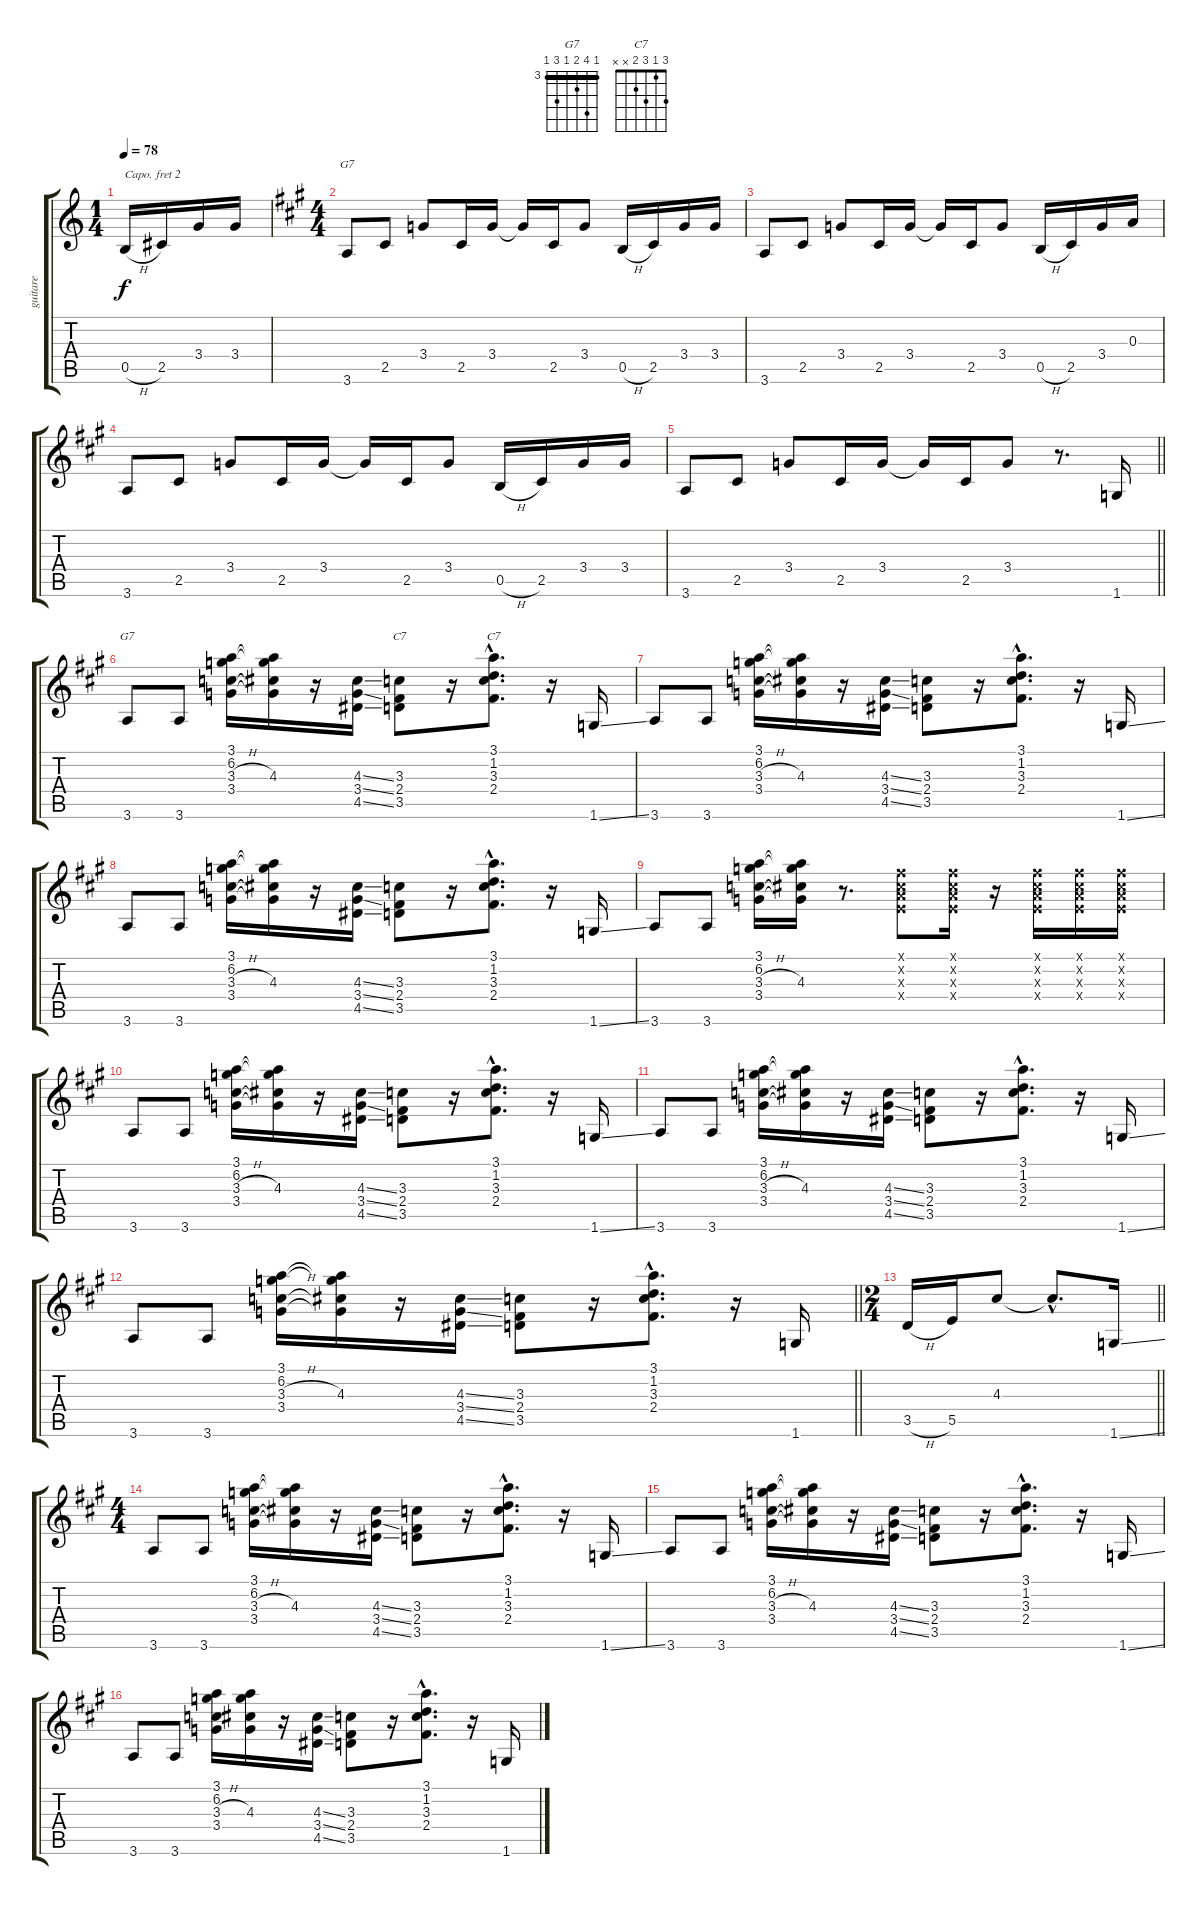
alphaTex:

\track ("guitare" "guitare") {instrument electricguitarclean}
\staff {score tabs}
\capo 2
\tuning (E4 B3 G3 D3 A2 E2) {hide}
\chord ("G7" x x x 3 2 3)
\chord ("G7" 3 6 4 3 5 3) {firstfret 3 barre 3}
\chord ("C7" 0 1 3 2 3 x)
\chord ("C7" 3 1 3 2 x x)
\ts (1 4)
\tempo 78
\clef g2
\ks c
0.5{h}.16{dy f instrument electricguitarclean} 2.5.16 3.4.16 3.4.16 |
\ts (4 4)
\ks a
3.6.8{ch "G7"} 2.5.8 3.4.8 2.5.16 3.4.16 3.4{t}.16 2.5.16 3.4.8 0.5{h}.16 2.5.16 3.4.16 3.4.16 |
3.6.8 2.5.8 3.4.8 2.5.16 3.4.16 3.4{t}.16 2.5.16 3.4.8 0.5{h}.16 2.5.16 3.4.16 0.3.16 |
3.6.8 2.5.8 3.4.8 2.5.16 3.4.16 3.4{t}.16 2.5.16 3.4.8 0.5{h}.16 2.5.16 3.4.16 3.4.16 |
\barLineRight lightlight
3.6.8 2.5.8 3.4.8 2.5.16 3.4.16 3.4{t}.16 2.5.16 3.4.8 r.8{d} 1.6.16 |
3.6.8{ch "G7"} 3.6.8 (3.1 6.2 3.3{h} 3.4).16 (3.1{t} 6.2{t} 4.3 3.4{t}).16 r.16 (4.3{ss} 3.4{ss} 4.5{ss}).16 (3.3 2.4 3.5).8{ch "C7"} r.16 (3.1{hac} 1.2{hac} 3.3{hac} 2.4{hac}).8{d ch "C7"} r.16 1.6{ss}.16 |
3.6.8 3.6.8 (3.1 6.2 3.3{h} 3.4).16 (3.1{t} 6.2{t} 4.3 3.4{t}).16 r.16 (4.3{ss} 3.4{ss} 4.5{ss}).16 (3.3 2.4 3.5).8 r.16 (3.1{hac} 1.2{hac} 3.3{hac} 2.4{hac}).8{d} r.16 1.6{ss}.16 |
3.6.8 3.6.8 (3.1 6.2 3.3{h} 3.4).16 (3.1{t} 6.2{t} 4.3 3.4{t}).16 r.16 (4.3{ss} 3.4{ss} 4.5{ss}).16 (3.3 2.4 3.5).8 r.16 (3.1{hac} 1.2{hac} 3.3{hac} 2.4{hac}).8{d} r.16 1.6{ss}.16 |
3.6.8 3.6.8 (3.1 6.2 3.3{h} 3.4).16 (3.1{t} 6.2{t} 4.3 3.4{t}).16 r.8{d} (0.1{x} 0.2{x} 0.3{x} 0.4{x}).8 (0.1{x} 0.2{x} 0.3{x} 0.4{x}).16 r.16 (0.1{x} 0.2{x} 0.3{x} 0.4{x}).16 (0.1{x} 0.2{x} 0.3{x} 0.4{x}).16 (0.1{x} 0.2{x} 0.3{x} 0.4{x}).16 |
3.6.8 3.6.8 (3.1 6.2 3.3{h} 3.4).16 (3.1{t} 6.2{t} 4.3 3.4{t}).16 r.16 (4.3{ss} 3.4{ss} 4.5{ss}).16 (3.3 2.4 3.5).8 r.16 (3.1{hac} 1.2{hac} 3.3{hac} 2.4{hac}).8{d} r.16 1.6{ss}.16 |
3.6.8 3.6.8 (3.1 6.2 3.3{h} 3.4).16 (3.1{t} 6.2{t} 4.3 3.4{t}).16 r.16 (4.3{ss} 3.4{ss} 4.5{ss}).16 (3.3 2.4 3.5).8 r.16 (3.1{hac} 1.2{hac} 3.3{hac} 2.4{hac}).8{d} r.16 1.6{ss}.16 |
\barLineRight lightlight
3.6.8 3.6.8 (3.1 6.2 3.3{h} 3.4).16 (3.1{t} 6.2{t} 4.3 3.4{t}).16 r.16 (4.3{ss} 3.4{ss} 4.5{ss}).16 (3.3 2.4 3.5).8 r.16 (3.1{hac} 1.2{hac} 3.3{hac} 2.4{hac}).8{d} r.16 1.6.16 |
\ts (2 4)
\barLineRight lightlight
3.5{h}.16 5.5.16 4.3.8 4.3{hac t}.8{d} 1.6{ss}.16 |
\ts (4 4)
3.6.8 3.6.8 (3.1 6.2 3.3{h} 3.4).16 (3.1{t} 6.2{t} 4.3 3.4{t}).16 r.16 (4.3{ss} 3.4{ss} 4.5{ss}).16 (3.3 2.4 3.5).8 r.16 (3.1{hac} 1.2{hac} 3.3{hac} 2.4{hac}).8{d} r.16 1.6{ss}.16 |
3.6.8 3.6.8 (3.1 6.2 3.3{h} 3.4).16 (3.1{t} 6.2{t} 4.3 3.4{t}).16 r.16 (4.3{ss} 3.4{ss} 4.5{ss}).16 (3.3 2.4 3.5).8 r.16 (3.1{hac} 1.2{hac} 3.3{hac} 2.4{hac}).8{d} r.16 1.6{ss}.16 |
3.6.8 3.6.8 (3.1 6.2 3.3{h} 3.4).16 (3.1{t} 6.2{t} 4.3 3.4{t}).16 r.16 (4.3{ss} 3.4{ss} 4.5{ss}).16 (3.3 2.4 3.5).8 r.16 (3.1{hac} 1.2{hac} 3.3{hac} 2.4{hac}).8{d} r.16 1.6{ss}.16
